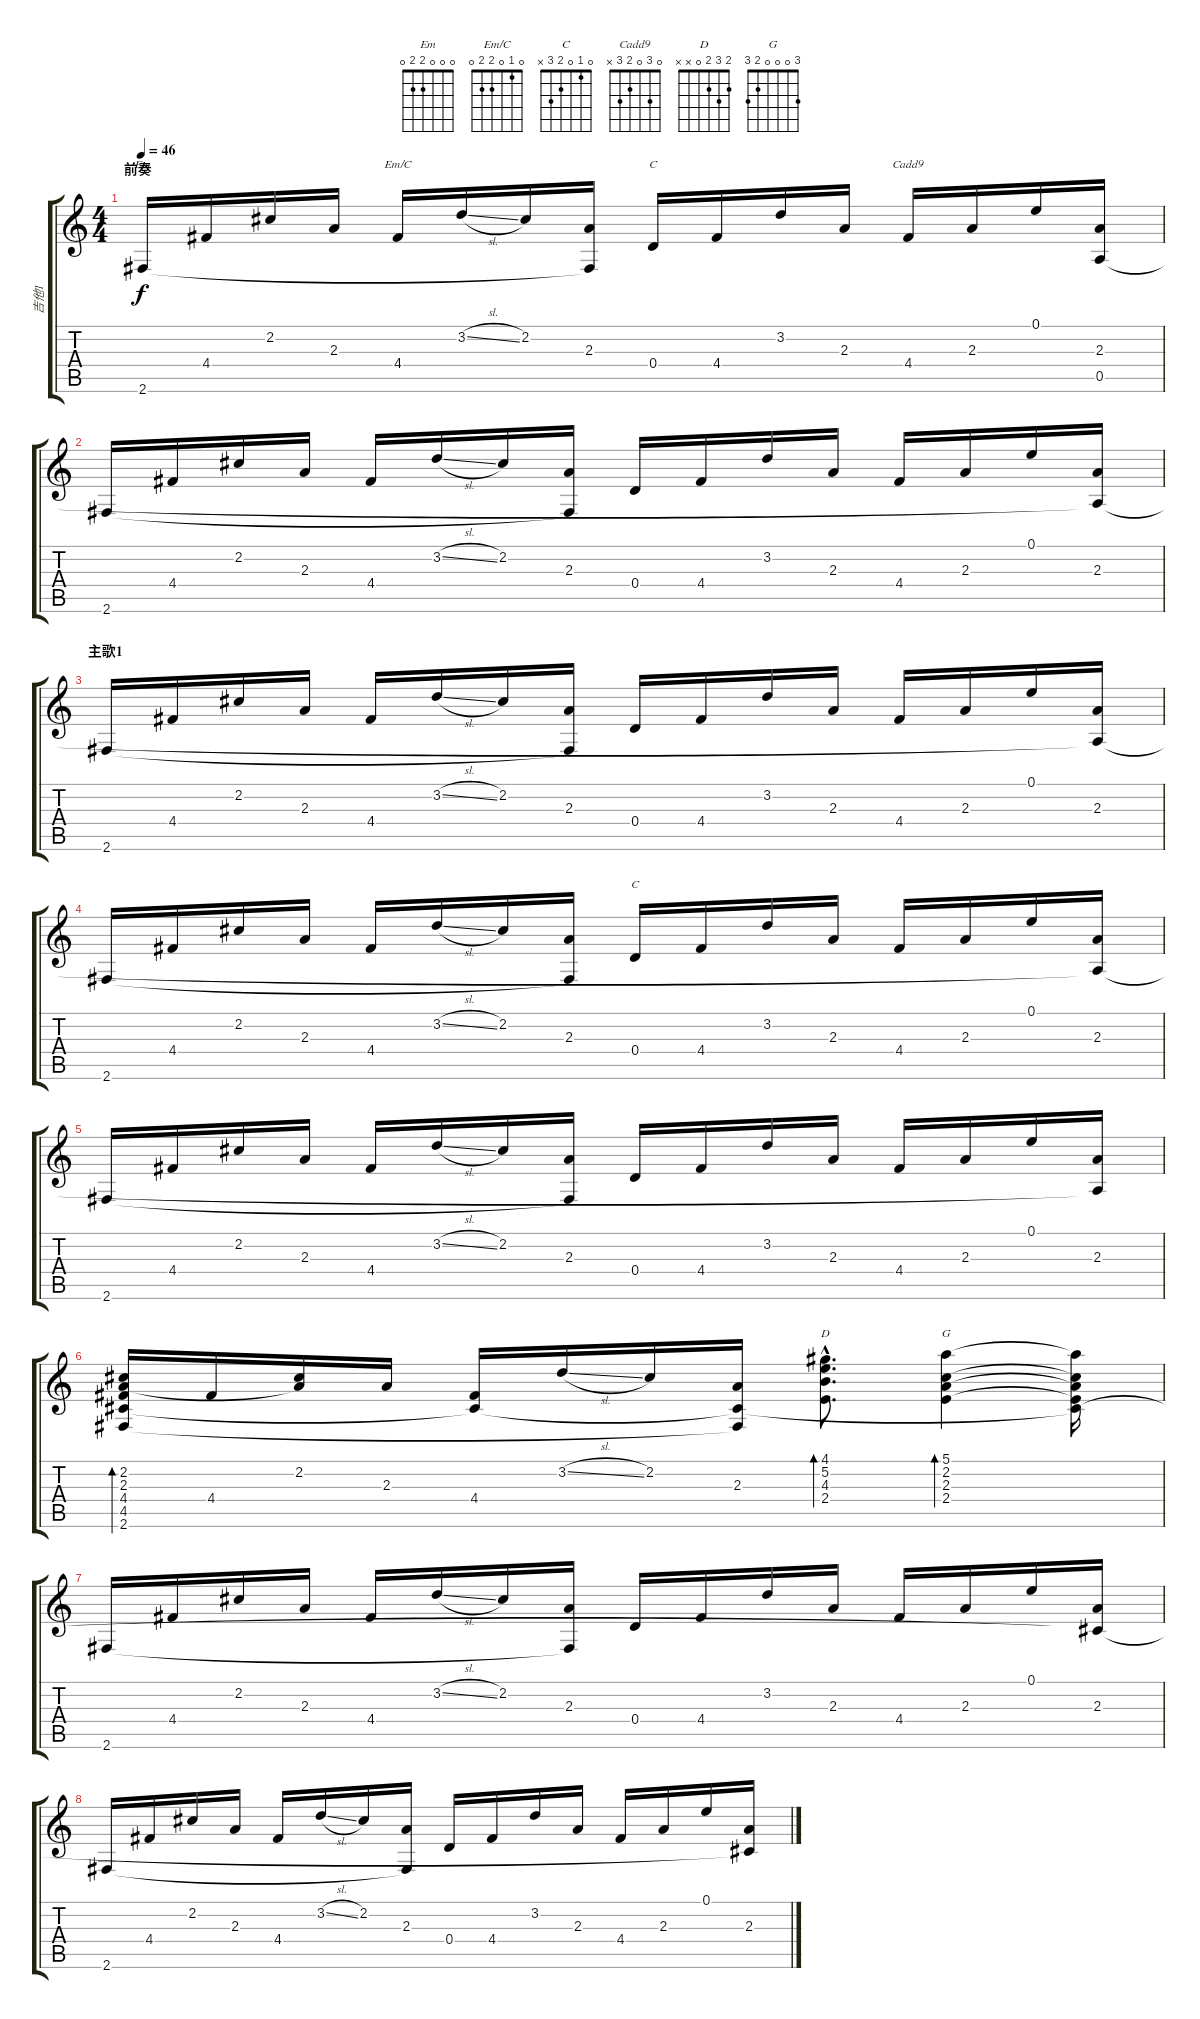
\track ("吉他1" "吉他1") {instrument acousticguitarsteel}
\staff {score tabs}
\tuning (E4 B3 G3 D3 A2 E2) {hide}
\chord ("Em" 0 0 0 2 2 0)
\chord ("Em/C" 0 1 0 2 2 0)
\chord ("C" 0 1 0 2 3 0)
\chord ("Cadd9" 0 3 0 2 3 x)
\chord ("C" 0 1 0 2 3 x)
\chord ("D" 2 3 2 0 x x)
\chord ("G" 3 0 0 0 2 3)
\ts (4 4)
\section ("" "前奏")
\tempo 46
\clef g2
\ks c
2.6.16{ch "Em" dy f instrument acousticguitarsteel} 4.4.16 2.2.16 2.3.16 4.4.16{ch "Em/C"} 3.2{sl}.16 2.2.16 (2.3 2.6{t}).16 0.4.16{ch "C"} 4.4.16 3.2.16 2.3.16 4.4.16{ch "Cadd9"} 2.3.16 0.1.16 (2.3 0.5).16 |
2.6.16 4.4.16 2.2.16 2.3.16 4.4.16 3.2{sl}.16 2.2.16 (2.3 2.6{t}).16 0.4.16 4.4.16 3.2.16 2.3.16 4.4.16 2.3.16 0.1.16 (2.3 0.5{t}).16 |
\section ("" "主歌1")
2.6.16 4.4.16 2.2.16 2.3.16 4.4.16 3.2{sl}.16 2.2.16 (2.3 2.6{t}).16 0.4.16 4.4.16 3.2.16 2.3.16 4.4.16 2.3.16 0.1.16 (2.3 0.5{t}).16 |
2.6.16 4.4.16 2.2.16 2.3.16 4.4.16 3.2{sl}.16 2.2.16 (2.3 2.6{t}).16 0.4.16{ch "C"} 4.4.16 3.2.16 2.3.16 4.4.16 2.3.16 0.1.16 (2.3 0.5{t}).16 |
2.6.16 4.4.16 2.2.16 2.3.16 4.4.16 3.2{sl}.16 2.2.16 (2.3 2.6{t}).16 0.4.16 4.4.16 3.2.16 2.3.16 4.4.16 2.3.16 0.1.16 (2.3 0.5{t}).16 |
(2.2 2.3 4.4 4.5 2.6).16{bd 480} 4.4.16 (2.2 2.3{t}).16 2.3.16 (4.4 4.5{t}).16 3.2{sl}.16 2.2.16 (2.3 4.5{t} 2.6{t}).16 (4.1{hac} 5.2{hac} 4.3{hac} 2.4{hac}).8{d bd 60 ch "D"} (5.1 2.2 2.3 2.4).4{bd 60 ch "G"} (5.1{t} 2.2{t} 2.3{t} 2.4{t} 4.5{t}).16 |
2.6.16 4.4.16 2.2.16 2.3.16 4.4.16 3.2{sl}.16 2.2.16 (2.3 2.6{t}).16 0.4.16 4.4.16 3.2.16 2.3.16 4.4.16 2.3.16 0.1.16 (2.3 4.5{t}).16 |
2.6.16 4.4.16 2.2.16 2.3.16 4.4.16 3.2{sl}.16 2.2.16 (2.3 2.6{t}).16 0.4.16 4.4.16 3.2.16 2.3.16 4.4.16 2.3.16 0.1.16 (2.3 4.5{t}).16
